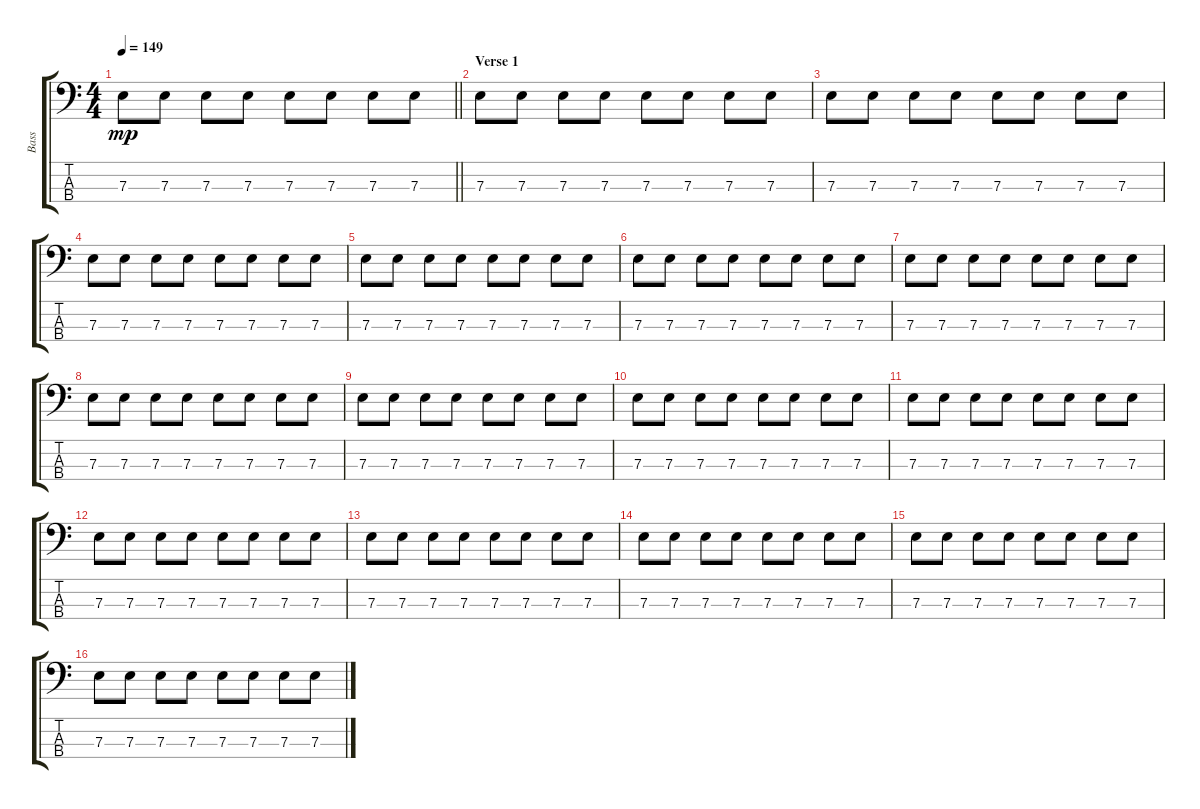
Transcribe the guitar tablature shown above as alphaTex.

\track ("Bass" "Bass") {instrument electricbassfinger}
\staff {score tabs}
\tuning (G2 D2 A1 E1) {hide}
\ts (4 4)
\tempo 149
\clef f4
\barLineRight lightlight
\ks c
7.3.8{dy mp} 7.3.8 7.3.8 7.3.8 7.3.8 7.3.8 7.3.8 7.3.8 |
\section ("" "Verse 1")
7.3.8 7.3.8 7.3.8 7.3.8 7.3.8 7.3.8 7.3.8 7.3.8 |
7.3.8 7.3.8 7.3.8 7.3.8 7.3.8 7.3.8 7.3.8 7.3.8 |
7.3.8 7.3.8 7.3.8 7.3.8 7.3.8 7.3.8 7.3.8 7.3.8 |
7.3.8 7.3.8 7.3.8 7.3.8 7.3.8 7.3.8 7.3.8 7.3.8 |
7.3.8 7.3.8 7.3.8 7.3.8 7.3.8 7.3.8 7.3.8 7.3.8 |
7.3.8 7.3.8 7.3.8 7.3.8 7.3.8 7.3.8 7.3.8 7.3.8 |
7.3.8 7.3.8 7.3.8 7.3.8 7.3.8 7.3.8 7.3.8 7.3.8 |
7.3.8 7.3.8 7.3.8 7.3.8 7.3.8 7.3.8 7.3.8 7.3.8 |
7.3.8 7.3.8 7.3.8 7.3.8 7.3.8 7.3.8 7.3.8 7.3.8 |
7.3.8 7.3.8 7.3.8 7.3.8 7.3.8 7.3.8 7.3.8 7.3.8 |
7.3.8 7.3.8 7.3.8 7.3.8 7.3.8 7.3.8 7.3.8 7.3.8 |
7.3.8 7.3.8 7.3.8 7.3.8 7.3.8 7.3.8 7.3.8 7.3.8 |
7.3.8 7.3.8 7.3.8 7.3.8 7.3.8 7.3.8 7.3.8 7.3.8 |
7.3.8 7.3.8 7.3.8 7.3.8 7.3.8 7.3.8 7.3.8 7.3.8 |
7.3.8 7.3.8 7.3.8 7.3.8 7.3.8 7.3.8 7.3.8 7.3.8
